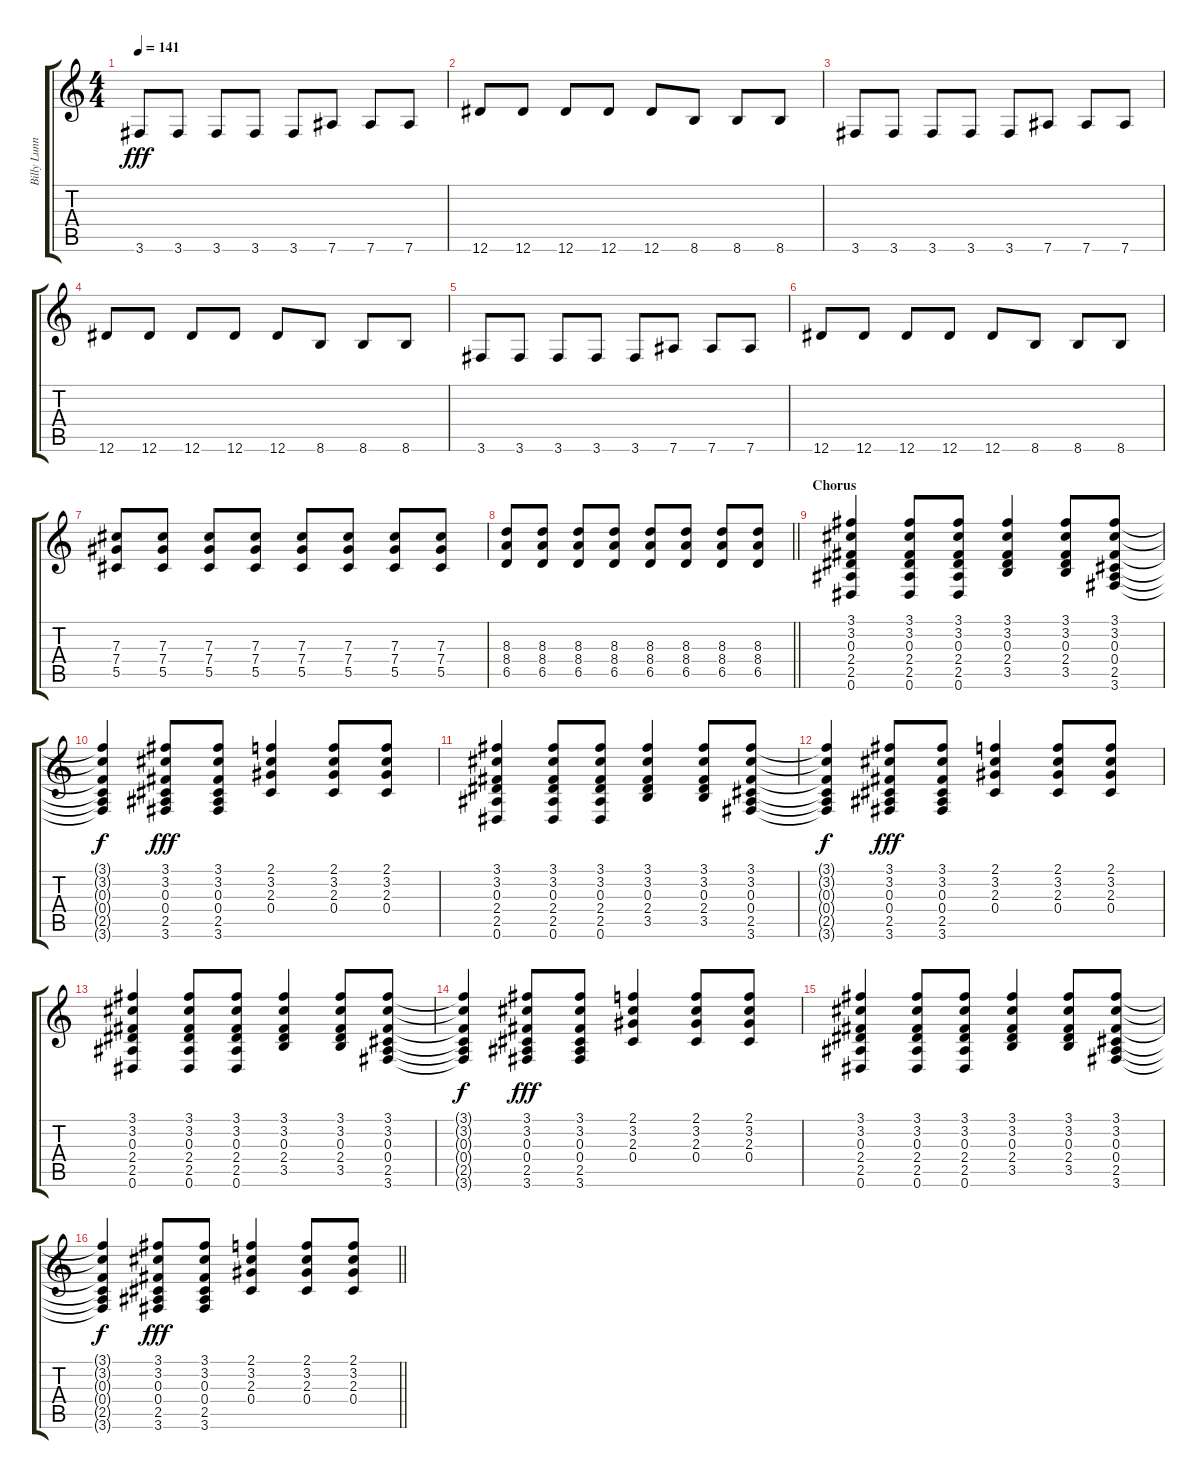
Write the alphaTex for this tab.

\track ("Billy Lunn" "Billy Lunn") {instrument distortionguitar}
\staff {score tabs}
\tuning (Eb4 Bb3 Gb3 Db3 Ab2 Eb2) {hide}
\ts (4 4)
\tempo 141
\clef g2
\ks c
3.6.8{dy fff} 3.6.8 3.6.8 3.6.8 3.6.8 7.6.8 7.6.8 7.6.8 |
12.6.8 12.6.8 12.6.8 12.6.8 12.6.8 8.6.8 8.6.8 8.6.8 |
3.6.8 3.6.8 3.6.8 3.6.8 3.6.8 7.6.8 7.6.8 7.6.8 |
12.6.8 12.6.8 12.6.8 12.6.8 12.6.8 8.6.8 8.6.8 8.6.8 |
3.6.8 3.6.8 3.6.8 3.6.8 3.6.8 7.6.8 7.6.8 7.6.8 |
12.6.8 12.6.8 12.6.8 12.6.8 12.6.8 8.6.8 8.6.8 8.6.8 |
(7.3 7.4 5.5).8 (7.3 7.4 5.5).8 (7.3 7.4 5.5).8 (7.3 7.4 5.5).8 (7.3 7.4 5.5).8 (7.3 7.4 5.5).8 (7.3 7.4 5.5).8 (7.3 7.4 5.5).8 |
\barLineRight lightlight
(8.3 8.4 6.5).8 (8.3 8.4 6.5).8 (8.3 8.4 6.5).8 (8.3 8.4 6.5).8 (8.3 8.4 6.5).8 (8.3 8.4 6.5).8 (8.3 8.4 6.5).8 (8.3 8.4 6.5).8 |
\section ("" "Chorus")
(3.1 3.2 0.3 2.4 2.5 0.6).4 (3.1 3.2 0.3 2.4 2.5 0.6).8 (3.1 3.2 0.3 2.4 2.5 0.6).8 (3.1 3.2 0.3 2.4 3.5).4 (3.1 3.2 0.3 2.4 3.5).8 (3.1 3.2 0.3 0.4 2.5 3.6).8 |
(3.1{t} 3.2{t} 0.3{t} 0.4{t} 2.5{t} 3.6{t}).4{dy f} (3.1 3.2 0.3 0.4 2.5 3.6).8{dy fff} (3.1 3.2 0.3 0.4 2.5 3.6).8 (2.1 3.2 2.3 0.4).4 (2.1 3.2 2.3 0.4).8 (2.1 3.2 2.3 0.4).8 |
(3.1 3.2 0.3 2.4 2.5 0.6).4 (3.1 3.2 0.3 2.4 2.5 0.6).8 (3.1 3.2 0.3 2.4 2.5 0.6).8 (3.1 3.2 0.3 2.4 3.5).4 (3.1 3.2 0.3 2.4 3.5).8 (3.1 3.2 0.3 0.4 2.5 3.6).8 |
(3.1{t} 3.2{t} 0.3{t} 0.4{t} 2.5{t} 3.6{t}).4{dy f} (3.1 3.2 0.3 0.4 2.5 3.6).8{dy fff} (3.1 3.2 0.3 0.4 2.5 3.6).8 (2.1 3.2 2.3 0.4).4 (2.1 3.2 2.3 0.4).8 (2.1 3.2 2.3 0.4).8 |
(3.1 3.2 0.3 2.4 2.5 0.6).4 (3.1 3.2 0.3 2.4 2.5 0.6).8 (3.1 3.2 0.3 2.4 2.5 0.6).8 (3.1 3.2 0.3 2.4 3.5).4 (3.1 3.2 0.3 2.4 3.5).8 (3.1 3.2 0.3 0.4 2.5 3.6).8 |
(3.1{t} 3.2{t} 0.3{t} 0.4{t} 2.5{t} 3.6{t}).4{dy f} (3.1 3.2 0.3 0.4 2.5 3.6).8{dy fff} (3.1 3.2 0.3 0.4 2.5 3.6).8 (2.1 3.2 2.3 0.4).4 (2.1 3.2 2.3 0.4).8 (2.1 3.2 2.3 0.4).8 |
(3.1 3.2 0.3 2.4 2.5 0.6).4 (3.1 3.2 0.3 2.4 2.5 0.6).8 (3.1 3.2 0.3 2.4 2.5 0.6).8 (3.1 3.2 0.3 2.4 3.5).4 (3.1 3.2 0.3 2.4 3.5).8 (3.1 3.2 0.3 0.4 2.5 3.6).8 |
\barLineRight lightlight
(3.1{t} 3.2{t} 0.3{t} 0.4{t} 2.5{t} 3.6{t}).4{dy f} (3.1 3.2 0.3 0.4 2.5 3.6).8{dy fff} (3.1 3.2 0.3 0.4 2.5 3.6).8 (2.1 3.2 2.3 0.4).4 (2.1 3.2 2.3 0.4).8 (2.1 3.2 2.3 0.4).8
